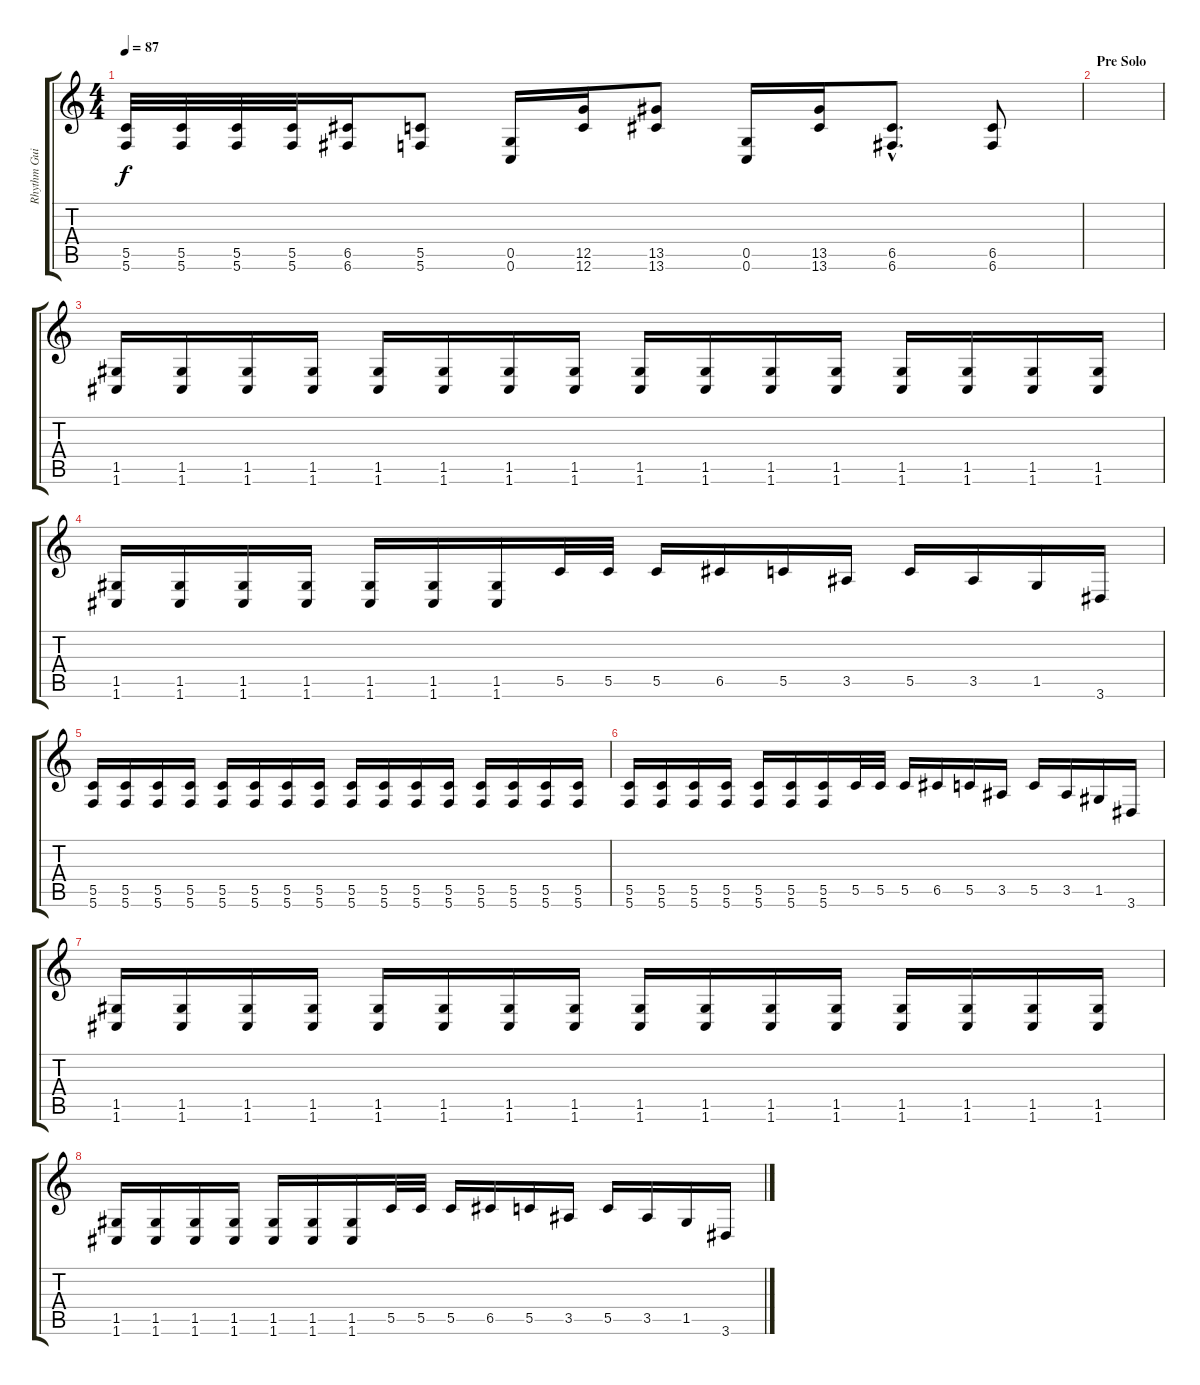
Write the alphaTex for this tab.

\track ("Rhythm Guitar" "Rhythm Gui") {instrument distortionguitar}
\staff {score tabs}
\tuning (D4 A3 F3 C3 G2 C2) {hide}
\ts (4 4)
\tempo 87
\clef g2
\ks c
(5.5 5.6).32{dy f} (5.5 5.6).32 (5.5 5.6).32 (5.5 5.6).32 (6.5 6.6).16 (5.5 5.6).8 (0.5 0.6).16 (12.5 12.6).16 (13.5 13.6).8 (0.5 0.6).16 (13.5 13.6).16 (6.5{hac} 6.6{hac}).8{d} (6.5 6.6).8 |
\section ("" "Pre Solo")
|
(1.5 1.6).16 (1.5 1.6).16 (1.5 1.6).16 (1.5 1.6).16 (1.5 1.6).16 (1.5 1.6).16 (1.5 1.6).16 (1.5 1.6).16 (1.5 1.6).16 (1.5 1.6).16 (1.5 1.6).16 (1.5 1.6).16 (1.5 1.6).16 (1.5 1.6).16 (1.5 1.6).16 (1.5 1.6).16 |
(1.5 1.6).16 (1.5 1.6).16 (1.5 1.6).16 (1.5 1.6).16 (1.5 1.6).16 (1.5 1.6).16 (1.5 1.6).16 5.5.32 5.5.32 5.5.16 6.5.16 5.5.16 3.5.16 5.5.16 3.5.16 1.5.16 3.6.16 |
(5.5 5.6).16 (5.5 5.6).16 (5.5 5.6).16 (5.5 5.6).16 (5.5 5.6).16 (5.5 5.6).16 (5.5 5.6).16 (5.5 5.6).16 (5.5 5.6).16 (5.5 5.6).16 (5.5 5.6).16 (5.5 5.6).16 (5.5 5.6).16 (5.5 5.6).16 (5.5 5.6).16 (5.5 5.6).16 |
(5.5 5.6).16 (5.5 5.6).16 (5.5 5.6).16 (5.5 5.6).16 (5.5 5.6).16 (5.5 5.6).16 (5.5 5.6).16 5.5.32 5.5.32 5.5.16 6.5.16 5.5.16 3.5.16 5.5.16 3.5.16 1.5.16 3.6.16 |
(1.5 1.6).16 (1.5 1.6).16 (1.5 1.6).16 (1.5 1.6).16 (1.5 1.6).16 (1.5 1.6).16 (1.5 1.6).16 (1.5 1.6).16 (1.5 1.6).16 (1.5 1.6).16 (1.5 1.6).16 (1.5 1.6).16 (1.5 1.6).16 (1.5 1.6).16 (1.5 1.6).16 (1.5 1.6).16 |
(1.5 1.6).16 (1.5 1.6).16 (1.5 1.6).16 (1.5 1.6).16 (1.5 1.6).16 (1.5 1.6).16 (1.5 1.6).16 5.5.32 5.5.32 5.5.16 6.5.16 5.5.16 3.5.16 5.5.16 3.5.16 1.5.16 3.6.16
